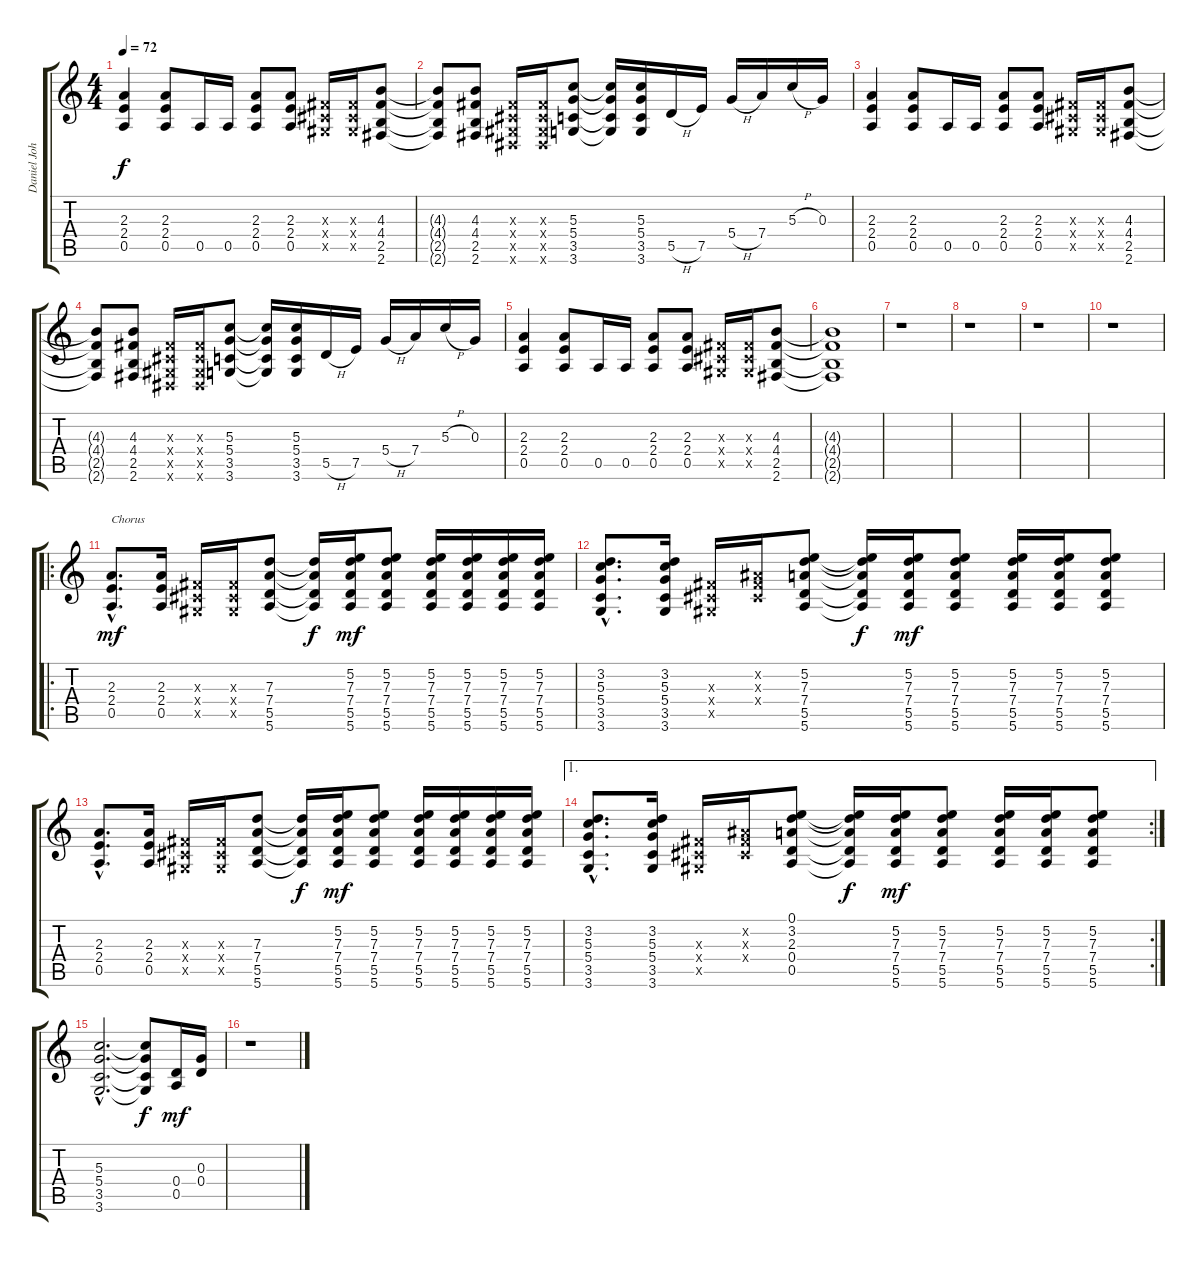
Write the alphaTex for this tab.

\track ("Daniel Johns( Gtr4 dist.)" "Daniel Joh") {instrument distortionguitar}
\staff {score tabs}
\tuning (E4 B3 G3 D3 A2 E2) {hide}
\ts (4 4)
\tempo 72
\clef g2
\ks c
(2.3 2.4 0.5).4{dy f} (2.3 2.4 0.5).8 0.5.16 0.5.16 (2.3 2.4 0.5).8 (2.3 2.4 0.5).8 (-1.3{x} -1.4{x} -1.5{x}).16 (-1.3{x} -1.4{x} -1.5{x}).16 (4.3 4.4 2.5 2.6).8 |
(4.3{t} 4.4{t} 2.5{t} 2.6{t}).8 (4.3 4.4 2.5 2.6).8 (-1.3{x} -1.4{x} -1.5{x} -1.6{x}).16 (-1.3{x} -1.4{x} -1.5{x} -1.6{x}).16 (5.3 5.4 3.5 3.6).8 (5.3{t} 5.4{t} 3.5{t} 3.6{t}).16 (5.3 5.4 3.5 3.6).16 5.5{h}.16 7.5.16 5.4{h}.16 7.4.16 5.3{h}.16 0.3.16 |
(2.3 2.4 0.5).4 (2.3 2.4 0.5).8 0.5.16 0.5.16 (2.3 2.4 0.5).8 (2.3 2.4 0.5).8 (-1.3{x} -1.4{x} -1.5{x}).16 (-1.3{x} -1.4{x} -1.5{x}).16 (4.3 4.4 2.5 2.6).8 |
(4.3{t} 4.4{t} 2.5{t} 2.6{t}).8 (4.3 4.4 2.5 2.6).8 (-1.3{x} -1.4{x} -1.5{x} -1.6{x}).16 (-1.3{x} -1.4{x} -1.5{x} -1.6{x}).16 (5.3 5.4 3.5 3.6).8 (5.3{t} 5.4{t} 3.5{t} 3.6{t}).16 (5.3 5.4 3.5 3.6).16 5.5{h}.16 7.5.16 5.4{h}.16 7.4.16 5.3{h}.16 0.3.16 |
(2.3 2.4 0.5).4 (2.3 2.4 0.5).8 0.5.16 0.5.16 (2.3 2.4 0.5).8 (2.3 2.4 0.5).8 (-1.3{x} -1.4{x} -1.5{x}).16 (-1.3{x} -1.4{x} -1.5{x}).16 (4.3 4.4 2.5 2.6).8 |
(4.3{t} 4.4{t} 2.5{t} 2.6{t}).1 |
r.1 |
r.1 |
r.1 |
r.1 |
\ro
(2.3{hac} 2.4{hac} 0.5{hac}).8{d txt "Chorus" dy mf} (2.3 2.4 0.5).16 (-1.3{x} -1.4{x} -1.5{x}).16 (-1.3{x} -1.4{x} -1.5{x}).16 (7.3 7.4 5.5 5.6).8 (7.3{t} 7.4{t} 5.5{t} 5.6{t}).16{dy f} (5.2 7.3 7.4 5.5 5.6).16{dy mf} (5.2 7.3 7.4 5.5 5.6).8 (5.2 7.3 7.4 5.5 5.6).16 (5.2 7.3 7.4 5.5 5.6).16 (5.2 7.3 7.4 5.5 5.6).16 (5.2 7.3 7.4 5.5 5.6).16 |
(3.2{hac} 5.3{hac} 5.4{hac} 3.5{hac} 3.6{hac}).8{d} (3.2 5.3 5.4 3.5 3.6).16 (-1.3{x} -1.4{x} -1.5{x}).16 (-1.2{x} -1.3{x} -1.4{x}).16 (5.2 7.3 7.4 5.5 5.6).8 (5.2{t} 7.3{t} 7.4{t} 5.5{t} 5.6{t}).16{dy f} (5.2 7.3 7.4 5.5 5.6).16{dy mf} (5.2 7.3 7.4 5.5 5.6).8 (5.2 7.3 7.4 5.5 5.6).16 (5.2 7.3 7.4 5.5 5.6).16 (5.2 7.3 7.4 5.5 5.6).8 |
(2.3{hac} 2.4{hac} 0.5{hac}).8{d} (2.3 2.4 0.5).16 (-1.3{x} -1.4{x} -1.5{x}).16 (-1.3{x} -1.4{x} -1.5{x}).16 (7.3 7.4 5.5 5.6).8 (7.3{t} 7.4{t} 5.5{t} 5.6{t}).16{dy f} (5.2 7.3 7.4 5.5 5.6).16{dy mf} (5.2 7.3 7.4 5.5 5.6).8 (5.2 7.3 7.4 5.5 5.6).16 (5.2 7.3 7.4 5.5 5.6).16 (5.2 7.3 7.4 5.5 5.6).16 (5.2 7.3 7.4 5.5 5.6).16 |
\ae 1
\rc 2
(3.2{hac} 5.3{hac} 5.4{hac} 3.5{hac} 3.6{hac}).8{d} (3.2 5.3 5.4 3.5 3.6).16 (-1.3{x} -1.4{x} -1.5{x}).16 (-1.2{x} -1.3{x} -1.4{x}).16 (0.1 3.2 2.3 0.4 0.5).8 (0.1{t} 3.2{t} 2.3{t} 0.4{t} 0.5{t}).16{dy f} (5.2 7.3 7.4 5.5 5.6).16{dy mf} (5.2 7.3 7.4 5.5 5.6).8 (5.2 7.3 7.4 5.5 5.6).16 (5.2 7.3 7.4 5.5 5.6).16 (5.2 7.3 7.4 5.5 5.6).8 |
(5.3{hac} 5.4{hac} 3.5{hac} 3.6{hac}).2{d} (5.3{t} 5.4{t} 3.5{t} 3.6{t}).8{dy f} (0.4 0.5).16{dy mf} (0.3 0.4).16 |
r.1
